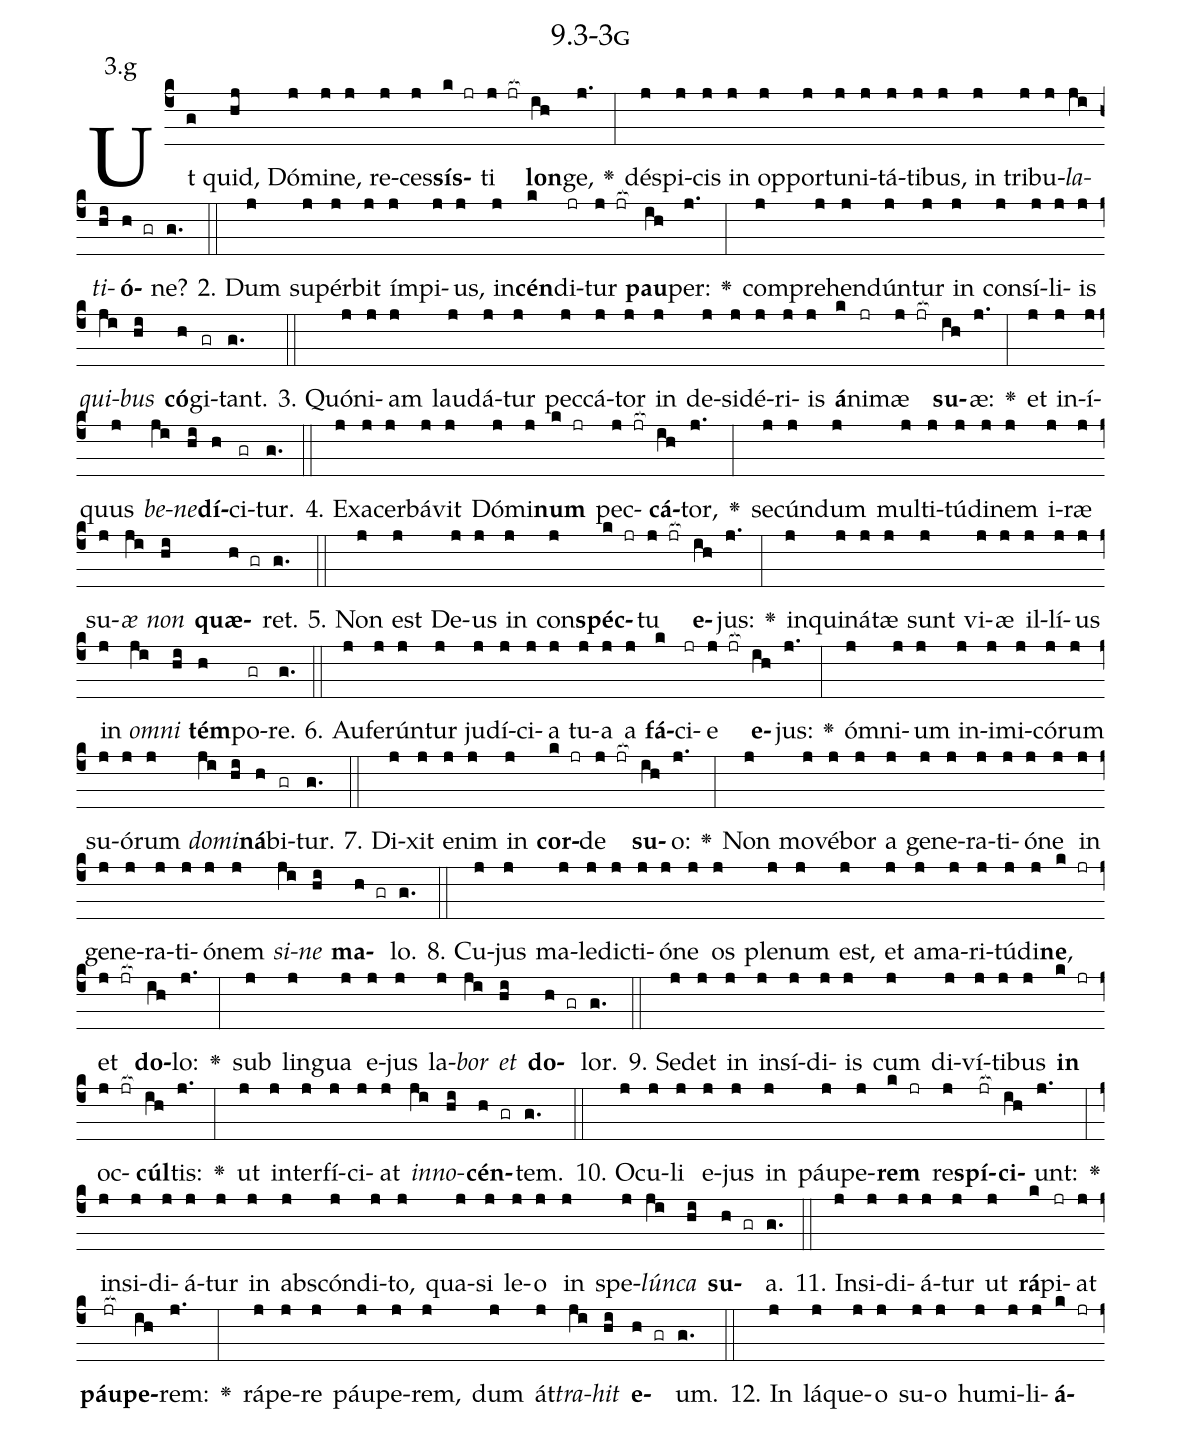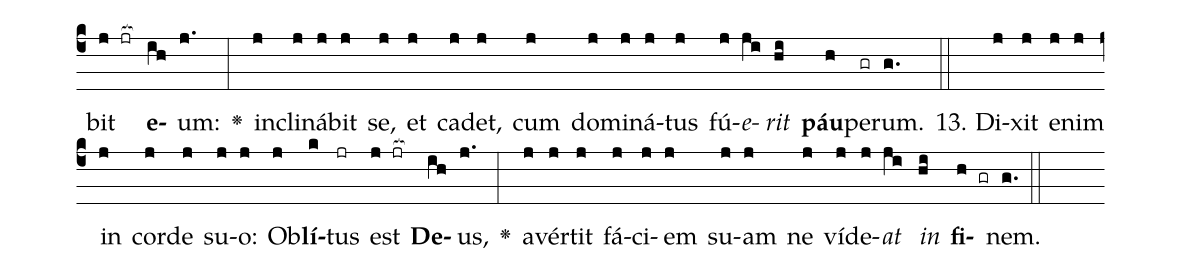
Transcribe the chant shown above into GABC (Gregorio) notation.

name: 9.3-3g;
annotation: 3.g;
%%
(c4)Ut(g) quid,(hj) Dó(j)mi(j)ne,(j) re(j)ces(j)<b>sís</b>(k jr)ti(j jr[ocb:1{]) <b>lon</b>(ih[ocb:0}])ge,(j.) <v>\greheightstar</v>(:) dé(j)spi(j)cis(j) in(j) op(j)por(j)tu(j)ni(j)tá(j)ti(j)bus,(j) in(j) tri(j)bu(j)<i>la</i>(ji)<i>ti</i>(hi)<b>ó</b>(h gr)ne?(g.) (::)
2. Dum(j) su(j)pér(j)bit(j) ím(j)pi(j)us,(j) in(j)<b>cén</b>(k)di(jr)tur(j jr[ocb:1{]) <b>pau</b>(ih[ocb:0}])per:(j.) <v>\greheightstar</v>(:) com(j)pre(j)hen(j)dún(j)tur(j) in(j) con(j)sí(j)li(j)is(j) <i>qui</i>(ji)<i>bus</i>(hi) <b>có</b>(h)gi(gr)tant.(g.) (::)
3. Quón(j)i(j)am(j) lau(j)dá(j)tur(j) pec(j)cá(j)tor(j) in(j) de(j)si(j)dé(j)ri(j)is(j) <b>á</b>(k)ni(jr)mæ(j jr[ocb:1{]) <b>su</b>(ih[ocb:0}])æ:(j.) <v>\greheightstar</v>(:) et(j) in(j)í(j)quus(j) <i>be</i>(ji)<i>ne</i>(hi)<b>dí</b>(h)ci(gr)tur.(g.) (::)
4. Ex(j)a(j)cer(j)bá(j)vit(j) Dó(j)mi(j)<b>num</b>(k jr) pec(j jr[ocb:1{])<b>cá</b>(ih[ocb:0}])tor,(j.) <v>\greheightstar</v>(:) se(j)cún(j)dum(j) mul(j)ti(j)tú(j)di(j)nem(j) i(j)ræ(j) su(j)<i>æ</i>(ji) <i>non</i>(hi) <b>quæ</b>(h gr)ret.(g.) (::)
5. Non(j) est(j) De(j)us(j) in(j) con(j)<b>spéc</b>(k jr)tu(j jr[ocb:1{]) <b>e</b>(ih[ocb:0}])jus:(j.) <v>\greheightstar</v>(:) in(j)qui(j)ná(j)tæ(j) sunt(j) vi(j)æ(j) il(j)lí(j)us(j) in(j) <i>om</i>(ji)<i>ni</i>(hi) <b>tém</b>(h)po(gr)re.(g.) (::)
6. Au(j)fe(j)rún(j)tur(j) ju(j)dí(j)ci(j)a(j) tu(j)a(j) a(j) <b>fá</b>(k)ci(jr)e(j jr[ocb:1{]) <b>e</b>(ih[ocb:0}])jus:(j.) <v>\greheightstar</v>(:) óm(j)ni(j)um(j) in(j)i(j)mi(j)có(j)rum(j) su(j)ó(j)rum(j) <i>do</i>(ji)<i>mi</i>(hi)<b>ná</b>(h)bi(gr)tur.(g.) (::)
7. Di(j)xit(j) e(j)nim(j) in(j) <b>cor</b>(k jr)de(j jr[ocb:1{]) <b>su</b>(ih[ocb:0}])o:(j.) <v>\greheightstar</v>(:) Non(j) mo(j)vé(j)bor(j) a(j) ge(j)ne(j)ra(j)ti(j)ó(j)ne(j) in(j) ge(j)ne(j)ra(j)ti(j)ó(j)nem(j) <i>si</i>(ji)<i>ne</i>(hi) <b>ma</b>(h gr)lo.(g.) (::)
8. Cu(j)jus(j) ma(j)le(j)dic(j)ti(j)ó(j)ne(j) os(j) ple(j)num(j) est,(j) et(j) a(j)ma(j)ri(j)tú(j)di(j)<b>ne</b>,(k jr) et(j jr[ocb:1{]) <b>do</b>(ih[ocb:0}])lo:(j.) <v>\greheightstar</v>(:) sub(j) lin(j)gua(j) e(j)jus(j) la(j)<i>bor</i>(ji) <i>et</i>(hi) <b>do</b>(h gr)lor.(g.) (::)
9. Se(j)det(j) in(j) in(j)sí(j)di(j)is(j) cum(j) di(j)ví(j)ti(j)bus(j) <b>in</b>(k jr) oc(j jr[ocb:1{])<b>cúl</b>(ih[ocb:0}])tis:(j.) <v>\greheightstar</v>(:) ut(j) in(j)ter(j)fí(j)ci(j)at(j) <i>in</i>(ji)<i>no</i>(hi)<b>cén</b>(h gr)tem.(g.) (::)
10. O(j)cu(j)li(j) e(j)jus(j) in(j) páu(j)pe(j)<b>rem</b>(k jr) re(j)<b>spí</b>(jr[ocb:1{])<b>ci</b>(ih[ocb:0}])unt:(j.) <v>\greheightstar</v>(:) in(j)si(j)di(j)á(j)tur(j) in(j) abs(j)cón(j)di(j)to,(j) qua(j)si(j) le(j)o(j) in(j) spe(j)<i>lún</i>(ji)<i>ca</i>(hi) <b>su</b>(h gr)a.(g.) (::)
11. In(j)si(j)di(j)á(j)tur(j) ut(j) <b>rá</b>(k)pi(jr)at(j) <b>páu</b>(jr[ocb:1{])<b>pe</b>(ih[ocb:0}])rem:(j.) <v>\greheightstar</v>(:) rá(j)pe(j)re(j) páu(j)pe(j)rem,(j) dum(j) át(j)<i>tra</i>(ji)<i>hit</i>(hi) <b>e</b>(h gr)um.(g.) (::)
12. In(j) lá(j)que(j)o(j) su(j)o(j) hu(j)mi(j)li(j)<b>á</b>(k jr)bit(j jr[ocb:1{]) <b>e</b>(ih[ocb:0}])um:(j.) <v>\greheightstar</v>(:) in(j)cli(j)ná(j)bit(j) se,(j) et(j) ca(j)det,(j) cum(j) do(j)mi(j)ná(j)tus(j) fú(j)<i>e</i>(ji)<i>rit</i>(hi) <b>páu</b>(h)pe(gr)rum.(g.) (::)
13. Di(j)xit(j) e(j)nim(j) in(j) cor(j)de(j) su(j)o:(j) Ob(j)<b>lí</b>(k)tus(jr) est(j jr[ocb:1{]) <b>De</b>(ih[ocb:0}])us,(j.) <v>\greheightstar</v>(:) a(j)vér(j)tit(j) fá(j)ci(j)em(j) su(j)am(j) ne(j) ví(j)de(j)<i>at</i>(ji) <i>in</i>(hi) <b>fi</b>(h gr)nem.(g.) (::)
